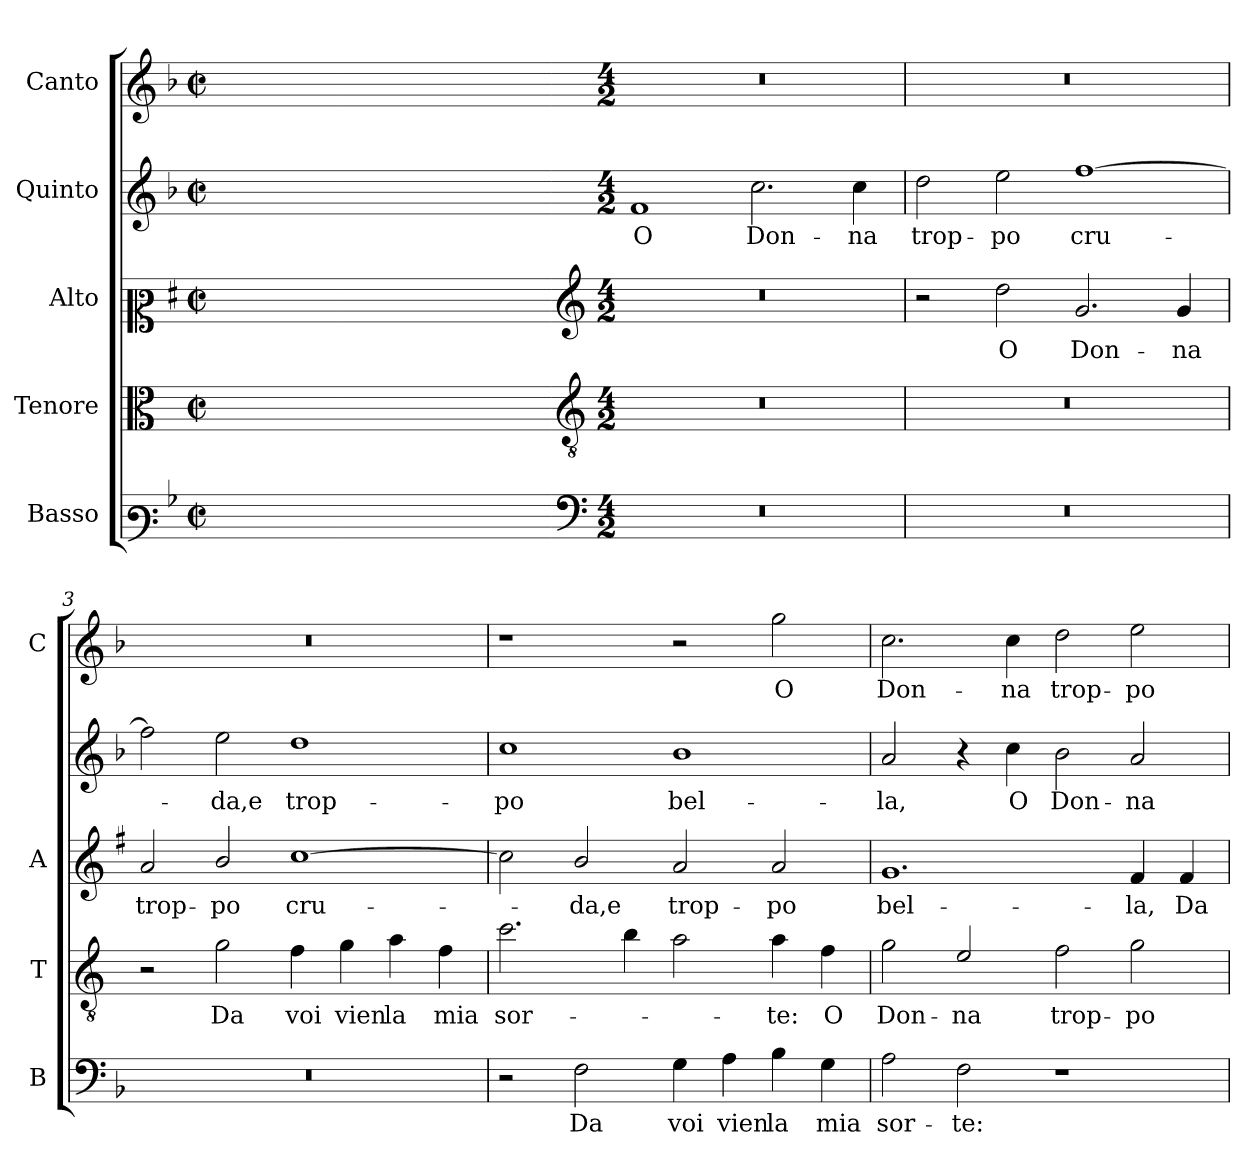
**kern	**text	**kern	**text	**kern	**text	**kern	**text	**kern	**text
*part5	*part5	*part4	*part4	*part3	*part3	*part2	*part2	*part1	*part1
*staff5	*staff5	*staff4	*staff4	*staff3	*staff3	*staff2	*staff2	*staff1	*staff1
*I"Basso	*	*I"Tenore	*	*I"Alto	*	*I"Quinto	*	*I"Canto	*
*I'B	*	*I'T	*	*I'A	*	*	*	*I'C	*
*clefF3	*	*clefC3	*	*clefC2	*	*clefG2	*	*clefG2	*
*	*	*ITrd4c7	*	*ITrd1c2	*	*	*	*	*
*k[b-]	*	*k[b-]	*	*k[b-]	*	*k[b-]	*	*k[b-]	*
*F:	*	*F:	*	*F:	*	*F:	*	*F:	*
*M2/2	*	*M2/2	*	*M2/2	*	*M2/2	*	*M2/2	*
*met(c|)	*	*met(c|)	*	*met(c|)	*	*met(c|)	*	*met(c|)	*
=	=	=	=	=	=	=	=	=	=
1ryy	.	1ryy	.	1ryy	.	1ryy	.	1ryy	.
=1X-	=1X-	=1X-	=1X-	=1X-	=1X-	=1X-	=1X-	=1X-	=1X-
4ryy	.	4ryy	.	4ryy	.	4ryy	.	4ryy	.
4ryy	.	4ryy	.	4ryy	.	4ryy	.	4ryy	.
4ryy	.	4ryy	.	4ryy	.	4ryy	.	4ryy	.
4ryy	.	4ryy	.	4ryy	.	4ryy	.	4ryy	.
=1-	=1-	=1-	=1-	=1-	=1-	=1-	=1-	=1-	=1-
*clefF4	*	*clefGv2	*	*clefG2	*	*	*	*	*
*M4/2	*	*M4/2	*	*M4/2	*	*M4/2	*	*M4/2	*
!	!	!	!	!	!	!	!LO:LY:b	!	!
0r	.	0r	.	0r	.	1f	O	0r	.
!	!	!	!	!	!	!	!LO:LY:b	!	!
.	.	.	.	.	.	2.cc\	Don-	.	.
!	!	!	!	!	!	!	!LO:LY:b	!	!
.	.	.	.	.	.	4cc\	-na	.	.
=2	=2	=2	=2	=2	=2	=2	=2	=2	=2
!	!	!	!	!	!	!	!LO:LY:b	!	!
0r	.	0r	.	2r	.	2dd\	trop-	0r	.
!	!	!	!	!	!LO:LY:b	!	!LO:LY:b	!	!
.	.	.	.	2cc\	O	2ee\	-po	.	.
!	!	!	!	!	!LO:LY:b	!	!LO:LY:b	!	!
.	.	.	.	2.f/	Don-	[1ff	cru-	.	.
!	!	!	!	!	!LO:LY:b	!	!	!	!
.	.	.	.	4f/	-na	.	.	.	.
=3	=3	=3	=3	=3	=3	=3	=3	=3	=3
!	!	!	!	!	!LO:LY:b	!	!	!	!
0r	.	2r	.	2g/	trop-	2ff\]	.	0r	.
!	!	!	!LO:LY:b	!	!LO:LY:b	!	!LO:LY:b	!	!
.	.	2c\	Da	2a/	-po	2ee\	-da,e	.	.
!	!	!	!LO:LY:b	!	!LO:LY:b	!	!LO:LY:b	!	!
.	.	4B-\	voi	[1b-	cru-	1dd	trop-	.	.
!	!	!	!LO:LY:b	!	!	!	!	!	!
.	.	4c\	vien	.	.	.	.	.	.
!	!	!	!LO:LY:b	!	!	!	!	!	!
.	.	4d\	la	.	.	.	.	.	.
!	!	!	!LO:LY:b	!	!	!	!	!	!
.	.	4B-\	mia	.	.	.	.	.	.
!!LO:LB:g=z
=4	=4	=4	=4	=4	=4	=4	=4	=4	=4
!	!	!	!LO:LY:b	!	!	!	!LO:LY:b	!	!
2r	.	2.f\	sor-	2b-\]	.	1cc	-po	1r	.
!	!LO:LY:b	!	!	!	!LO:LY:b	!	!	!	!
2F\	Da	.	.	2a/	-da,e	.	.	.	.
.	.	4e\	.	.	.	.	.	.	.
!	!LO:LY:b	!	!	!	!LO:LY:b	!	!LO:LY:b	!	!
4G\	voi	2d\	.	2g/	trop-	1b-	bel-	2r	.
!	!LO:LY:b	!	!	!	!	!	!	!	!
4A\	vien	.	.	.	.	.	.	.	.
!	!LO:LY:b	!	!LO:LY:b	!	!LO:LY:b	!	!	!	!LO:LY:b
4B-\	la	4d\	-te:	2g/	-po	.	.	2gg\	O
!	!LO:LY:b	!	!LO:LY:b	!	!	!	!	!	!
4G\	mia	4B-\	O	.	.	.	.	.	.
=5	=5	=5	=5	=5	=5	=5	=5	=5	=5
!	!LO:LY:b	!	!LO:LY:b	!	!LO:LY:b	!	!LO:LY:b	!	!LO:LY:b
2A\	sor-	2c\	Don-	1.f	bel-	2a/	-la,	2.cc\	Don-
!	!LO:LY:b	!	!LO:LY:b	!	!	!	!	!	!
2F\	-te:	2A/	-na	.	.	4r	.	.	.
!	!	!	!	!	!	!	!LO:LY:b	!	!LO:LY:b
.	.	.	.	.	.	4cc\	O	4cc\	-na
!	!	!	!LO:LY:b	!	!	!	!LO:LY:b	!	!LO:LY:b
1r	.	2B-\	trop-	.	.	2b-\	Don-	2dd\	trop-
!	!	!	!LO:LY:b	!	!LO:LY:b	!	!LO:LY:b	!	!LO:LY:b
.	.	2c\	-po	4e/	-la,	2a/	-na	2ee\	-po
!	!	!	!	!	!LO:LY:b	!	!	!	!
.	.	.	.	4e/	Da	.	.	.	.
=	=	=	=	=	=	=	=	=	=
*-	*-	*-	*-	*-	*-	*-	*-	*-	*-
